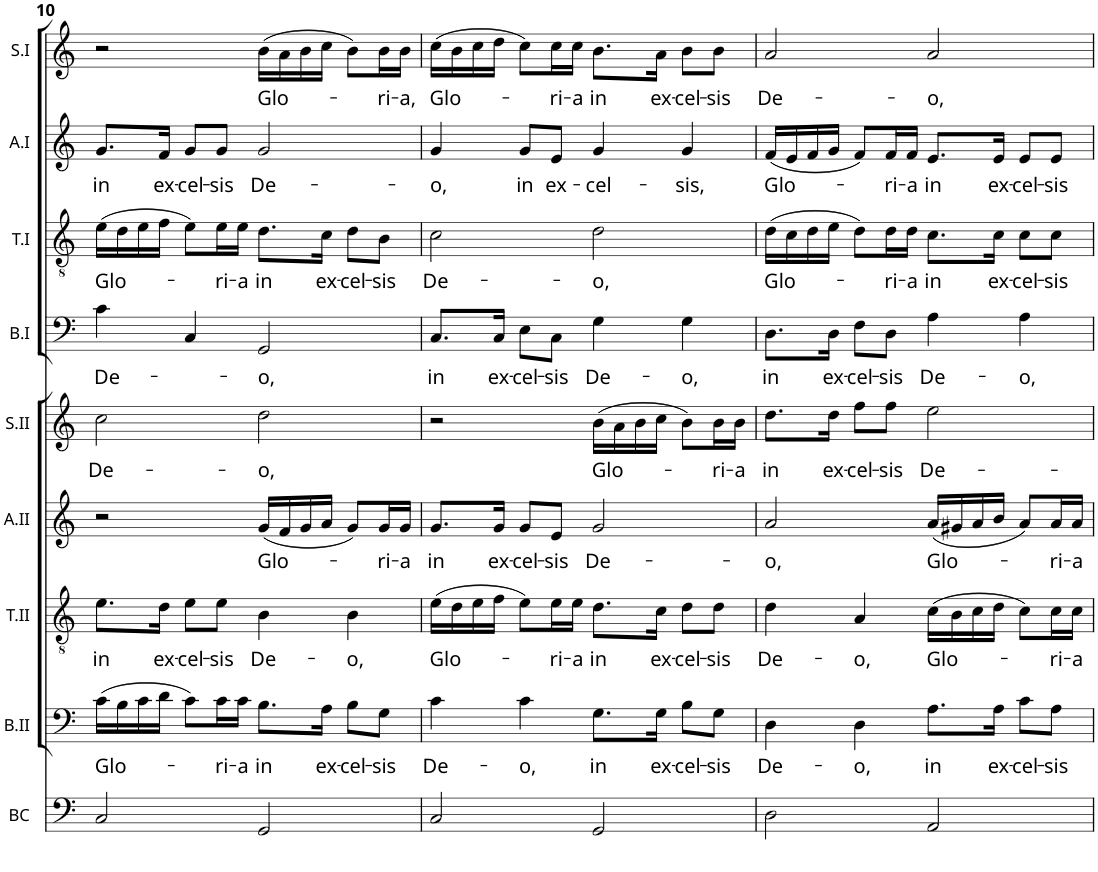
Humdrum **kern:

**kern	**kern	**text	**kern	**text	**kern	**text	**kern	**text	**kern	**text	**kern	**text	**kern	**text	**kern	**text
*part9	*part8	*part8	*part7	*part7	*part6	*part6	*part5	*part5	*part4	*part4	*part3	*part3	*part2	*part2	*part1	*part1
*staff9	*staff8	*staff8	*staff7	*staff7	*staff6	*staff6	*staff5	*staff5	*staff4	*staff4	*staff3	*staff3	*staff2	*staff2	*staff1	*staff1
*I"Basse Continue	*I"Basse II	*	*I"Tenor II	*	*I"Alti II	*	*I"Soprane II	*	*I"Basse I	*	*I"Tenor I	*	*I"Alti I	*	*I"Soprane I	*
*I'BC	*I'B.II	*	*I'T.II	*	*I'A.II	*	*I'S.II	*	*I'B.I	*	*I'T.I	*	*I'A.I	*	*I'S.I	*
!!LO:PB:g=z
*clefF4	*clefF4	*	*clefGv2	*	*clefG2	*	*clefG2	*	*clefF4	*	*clefGv2	*	*clefG2	*	*clefG2	*
*	*Trd1c2	*	*	*	*Trd8c14	*	*	*	*	*	*	*	*	*	*	*
*k[]	*k[]	*	*k[]	*	*k[]	*	*k[]	*	*k[]	*	*k[]	*	*k[]	*	*k[]	*
*M4/4	*M4/4	*	*M4/4	*	*M4/4	*	*M4/4	*	*M4/4	*	*M4/4	*	*M4/4	*	*M4/4	*
*met(c)	*met(c)	*	*met(c)	*	*met(c)	*	*met(c)	*	*met(c)	*	*met(c)	*	*met(c)	*	*met(c)	*
=10	=10	=10	=10	=10	=10	=10	=10	=10	=10	=10	=10	=10	=10	=10	=10	=10
!	!	!LO:LY:b	!	!LO:LY:b	!	!	!	!LO:LY:b	!	!LO:LY:b	!	!LO:LY:b	!	!LO:LY:b	!	!
2C/	(16c\LL	Glo-	8.e\L	in	2r	.	2cc\	De-	4c\	De-	(16e\LL	Glo-	8.g/L	in	2r	.
.	16B\	.	.	.	.	.	.	.	.	.	16d\	.	.	.	.	.
.	16c\	.	.	.	.	.	.	.	.	.	16e\	.	.	.	.	.
!	!	!	!	!LO:LY:b	!	!	!	!	!	!	!	!	!	!LO:LY:b	!	!
.	16d\JJ	.	16d\Jk	ex-	.	.	.	.	.	.	16f\JJ	.	16f/Jk	ex-	.	.
!	!	!	!	!LO:LY:b	!	!	!	!	!	!	!	!	!	!LO:LY:b	!	!
.	8c\L)	.	8e\L	-cel-	.	.	.	.	4C/	.	8e\L)	.	8g/L	-cel-	.	.
!	!	!LO:LY:b	!	!LO:LY:b	!	!	!	!	!	!	!	!LO:LY:b	!	!LO:LY:b	!	!
.	16c\L	-ri-	8e\J	-sis	.	.	.	.	.	.	16e\L	-ri-	8g/J	-sis	.	.
!	!	!LO:LY:b	!	!	!	!	!	!	!	!	!	!LO:LY:b	!	!	!	!
.	16c\JJ	-a	.	.	.	.	.	.	.	.	16e\JJ	-a	.	.	.	.
!	!	!LO:LY:b	!	!LO:LY:b	!	!LO:LY:b	!	!LO:LY:b	!	!LO:LY:b	!	!LO:LY:b	!	!LO:LY:b	!	!LO:LY:b
2GG/	8.B\L	in	4B\	De-	(16g/LL	Glo-	2dd\	-o,	2GG/	-o,	8.d\L	in	2g/	De-	(16b\LL	Glo-
.	.	.	.	.	16f/	.	.	.	.	.	.	.	.	.	16a\	.
.	.	.	.	.	16g/	.	.	.	.	.	.	.	.	.	16b\	.
!	!	!LO:LY:b	!	!	!	!	!	!	!	!	!	!LO:LY:b	!	!	!	!
.	16A\Jk	ex-	.	.	16a/JJ	.	.	.	.	.	16c\Jk	ex-	.	.	16cc\JJ	.
!	!	!LO:LY:b	!	!LO:LY:b	!	!	!	!	!	!	!	!LO:LY:b	!	!	!	!
.	8B\L	-cel-	4B\	-o,	8g/L)	.	.	.	.	.	8d\L	-cel-	.	.	8b\L)	.
!	!	!LO:LY:b	!	!	!	!LO:LY:b	!	!	!	!	!	!LO:LY:b	!	!	!	!LO:LY:b
.	8G\J	-sis	.	.	16g/L	-ri-	.	.	.	.	8B\J	-sis	.	.	16b\L	-ri-
!	!	!	!	!	!	!LO:LY:b	!	!	!	!	!	!	!	!	!	!LO:LY:b
.	.	.	.	.	16g/JJ	-a	.	.	.	.	.	.	.	.	16b\JJ	-a,
=11	=11	=11	=11	=11	=11	=11	=11	=11	=11	=11	=11	=11	=11	=11	=11	=11
!	!	!LO:LY:b	!	!LO:LY:b	!	!LO:LY:b	!	!	!	!LO:LY:b	!	!LO:LY:b	!	!LO:LY:b	!	!LO:LY:b
2C/	4c\	De-	(16e\LL	Glo-	8.g/L	in	2r	.	8.C/L	in	2c\	De-	4g/	-o,	(16cc\LL	Glo-
.	.	.	16d\	.	.	.	.	.	.	.	.	.	.	.	16b\	.
.	.	.	16e\	.	.	.	.	.	.	.	.	.	.	.	16cc\	.
!	!	!	!	!	!	!LO:LY:b	!	!	!	!LO:LY:b	!	!	!	!	!	!
.	.	.	16f\JJ	.	16g/Jk	ex-	.	.	16C/Jk	ex-	.	.	.	.	16dd\JJ	.
!	!	!LO:LY:b	!	!	!	!LO:LY:b	!	!	!	!LO:LY:b	!	!	!	!LO:LY:b	!	!
.	4c\	-o,	8e\L)	.	8g/L	-cel-	.	.	8E\L	-cel-	.	.	8g/L	in	8cc\L)	.
!	!	!	!	!LO:LY:b	!	!LO:LY:b	!	!	!	!LO:LY:b	!	!	!	!LO:LY:b	!	!LO:LY:b
.	.	.	16e\L	-ri-	8e/J	-sis	.	.	8C\J	-sis	.	.	8e/J	ex-	16cc\L	-ri-
!	!	!	!	!LO:LY:b	!	!	!	!	!	!	!	!	!	!	!	!LO:LY:b
.	.	.	16e\JJ	-a	.	.	.	.	.	.	.	.	.	.	16cc\JJ	-a
!	!	!LO:LY:b	!	!LO:LY:b	!	!LO:LY:b	!	!LO:LY:b	!	!LO:LY:b	!	!LO:LY:b	!	!LO:LY:b	!	!LO:LY:b
2GG/	8.G\L	in	8.d\L	in	2g/	De-	(16b\LL	Glo-	4G\	De-	2d\	-o,	4g/	-cel-	8.b\L	in
.	.	.	.	.	.	.	16a\	.	.	.	.	.	.	.	.	.
.	.	.	.	.	.	.	16b\	.	.	.	.	.	.	.	.	.
!	!	!LO:LY:b	!	!LO:LY:b	!	!	!	!	!	!	!	!	!	!	!	!LO:LY:b
.	16G\Jk	ex-	16c\Jk	ex-	.	.	16cc\JJ	.	.	.	.	.	.	.	16a\Jk	ex-
!	!	!LO:LY:b	!	!LO:LY:b	!	!	!	!	!	!LO:LY:b	!	!	!	!LO:LY:b	!	!LO:LY:b
.	8B\L	-cel-	8d\L	-cel-	.	.	8b\L)	.	4G\	-o,	.	.	4g/	-sis,	8b\L	-cel-
!	!	!LO:LY:b	!	!LO:LY:b	!	!	!	!LO:LY:b	!	!	!	!	!	!	!	!LO:LY:b
.	8G\J	-sis	8d\J	-sis	.	.	16b\L	-ri-	.	.	.	.	.	.	8b\J	-sis
!	!	!	!	!	!	!	!	!LO:LY:b	!	!	!	!	!	!	!	!
.	.	.	.	.	.	.	16b\JJ	-a	.	.	.	.	.	.	.	.
=12	=12	=12	=12	=12	=12	=12	=12	=12	=12	=12	=12	=12	=12	=12	=12	=12
!	!	!LO:LY:b	!	!LO:LY:b	!	!LO:LY:b	!	!LO:LY:b	!	!LO:LY:b	!	!LO:LY:b	!	!LO:LY:b	!	!LO:LY:b
2D\	4D\	De-	4d\	De-	2a/	-o,	8.dd\L	in	8.D\L	in	(16d\LL	Glo-	(16f/LL	Glo-	2a/	De-
.	.	.	.	.	.	.	.	.	.	.	16c\	.	16e/	.	.	.
.	.	.	.	.	.	.	.	.	.	.	16d\	.	16f/	.	.	.
!	!	!	!	!	!	!	!	!LO:LY:b	!	!LO:LY:b	!	!	!	!	!	!
.	.	.	.	.	.	.	16dd\Jk	ex-	16D\Jk	ex-	16e\JJ	.	16g/JJ	.	.	.
!	!	!LO:LY:b	!	!LO:LY:b	!	!	!	!LO:LY:b	!	!LO:LY:b	!	!	!	!	!	!
.	4D\	-o,	4A/	-o,	.	.	8ff\L	-cel-	8F\L	-cel-	8d\L)	.	8f/L)	.	.	.
!	!	!	!	!	!	!	!	!LO:LY:b	!	!LO:LY:b	!	!LO:LY:b	!	!LO:LY:b	!	!
.	.	.	.	.	.	.	8ff\J	-sis	8D\J	-sis	16d\L	-ri-	16f/L	-ri-	.	.
!	!	!	!	!	!	!	!	!	!	!	!	!LO:LY:b	!	!LO:LY:b	!	!
.	.	.	.	.	.	.	.	.	.	.	16d\JJ	-a	16f/JJ	-a	.	.
!	!	!LO:LY:b	!	!LO:LY:b	!	!LO:LY:b	!	!LO:LY:b	!	!LO:LY:b	!	!LO:LY:b	!	!LO:LY:b	!	!LO:LY:b
2AA/	8.A\L	in	(16c\LL	Glo-	(16a/LL	Glo-	2ee\	De-	4A\	De-	8.c\L	in	8.e/L	in	2a/	-o,
.	.	.	16B\	.	16g#X/	.	.	.	.	.	.	.	.	.	.	.
.	.	.	16c\	.	16a/	.	.	.	.	.	.	.	.	.	.	.
!	!	!LO:LY:b	!	!	!	!	!	!	!	!	!	!LO:LY:b	!	!LO:LY:b	!	!
.	16A\Jk	ex-	16d\JJ	.	16b/JJ	.	.	.	.	.	16c\Jk	ex-	16e/Jk	ex-	.	.
!	!	!LO:LY:b	!	!	!	!	!	!	!	!LO:LY:b	!	!LO:LY:b	!	!LO:LY:b	!	!
.	8c\L	-cel-	8c\L)	.	8a/L)	.	.	.	4A\	-o,	8c\L	-cel-	8e/L	-cel-	.	.
!	!	!LO:LY:b	!	!LO:LY:b	!	!LO:LY:b	!	!	!	!	!	!LO:LY:b	!	!LO:LY:b	!	!
.	8A\J	-sis	16c\L	-ri-	16a/L	-ri-	.	.	.	.	8c\J	-sis	8e/J	-sis	.	.
!	!	!	!	!LO:LY:b	!	!LO:LY:b	!	!	!	!	!	!	!	!	!	!
.	.	.	16c\JJ	-a	16a/JJ	-a	.	.	.	.	.	.	.	.	.	.
=	=	=	=	=	=	=	=	=	=	=	=	=	=	=	=	=
*-	*-	*-	*-	*-	*-	*-	*-	*-	*-	*-	*-	*-	*-	*-	*-	*-
